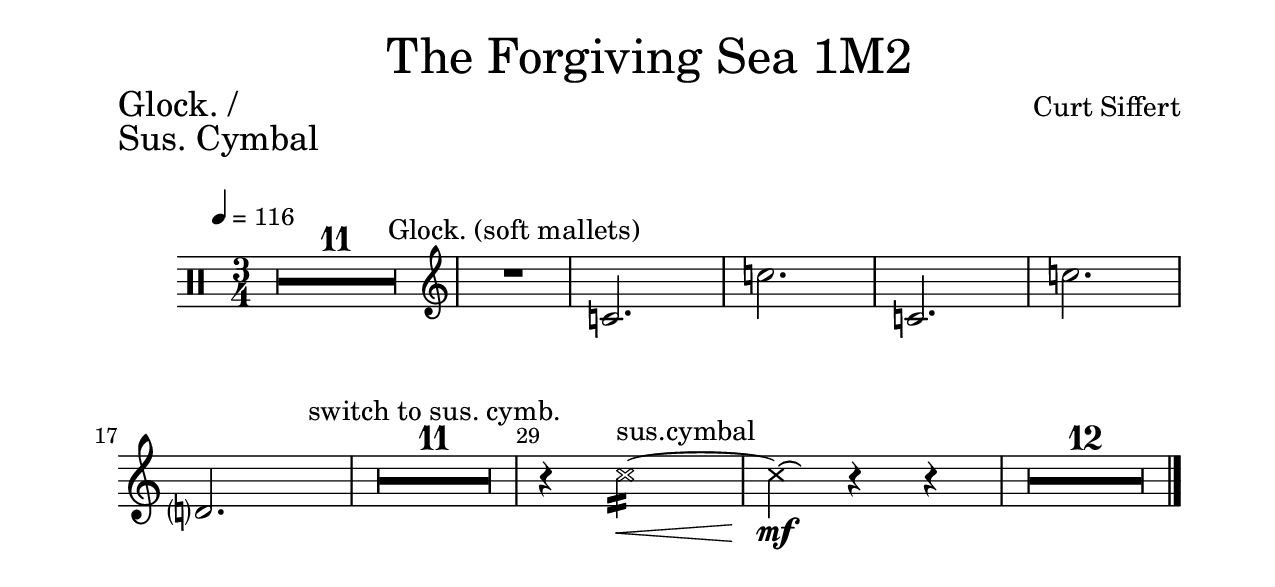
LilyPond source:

\version "2.24.0"
\include "english.ly"
\include "../lib/parts.ily"

\paper {
	ragged-last-bottom = ##t
}

\header {
	instrument = \markup { 
		\override #'(baseline-skip . 2.7)
		\column {"Glock. /" "Sus. Cymbal" " "}
	}
}

\version "2.24.0"
\include "english.ly"

% http://lsr.dsi.unimi.it/LSR/Item?id=431
num =
#(define-music-function (musique) (ly:music?)
#{ \override Score.BarNumber.break-visibility = ##(#f #t #t)
  $musique \revert Score.BarNumber.break-visibility #})
  
percussionNotes = \relative c' {

	\time 3/4
	\clef percussion
	\set tieWaitForNote = ##t

	R2.*11 |
	
	\clef treble
	
	R2.^"Glock. (soft mallets)"
	
	c!2.
	c'!2.
	c,!2.
	c'!2.

	\tag #'part { \break }

	d,?2.
	
	R2.*11^"switch to sus. cymb."

	\new DrumVoice {
		\drummode {
			\num
			r4 ss2:16\<~^"sus.cymbal" |
			ss4\mf\laissezVibrer r r
		}		
	}


	R2.*12
		
	\bar "|."
		
}


\new Staff \with { \accepts "DrumVoice" } { 
	\everyPartScore
	\keepWithTag #'part \percussionNotes
}	
